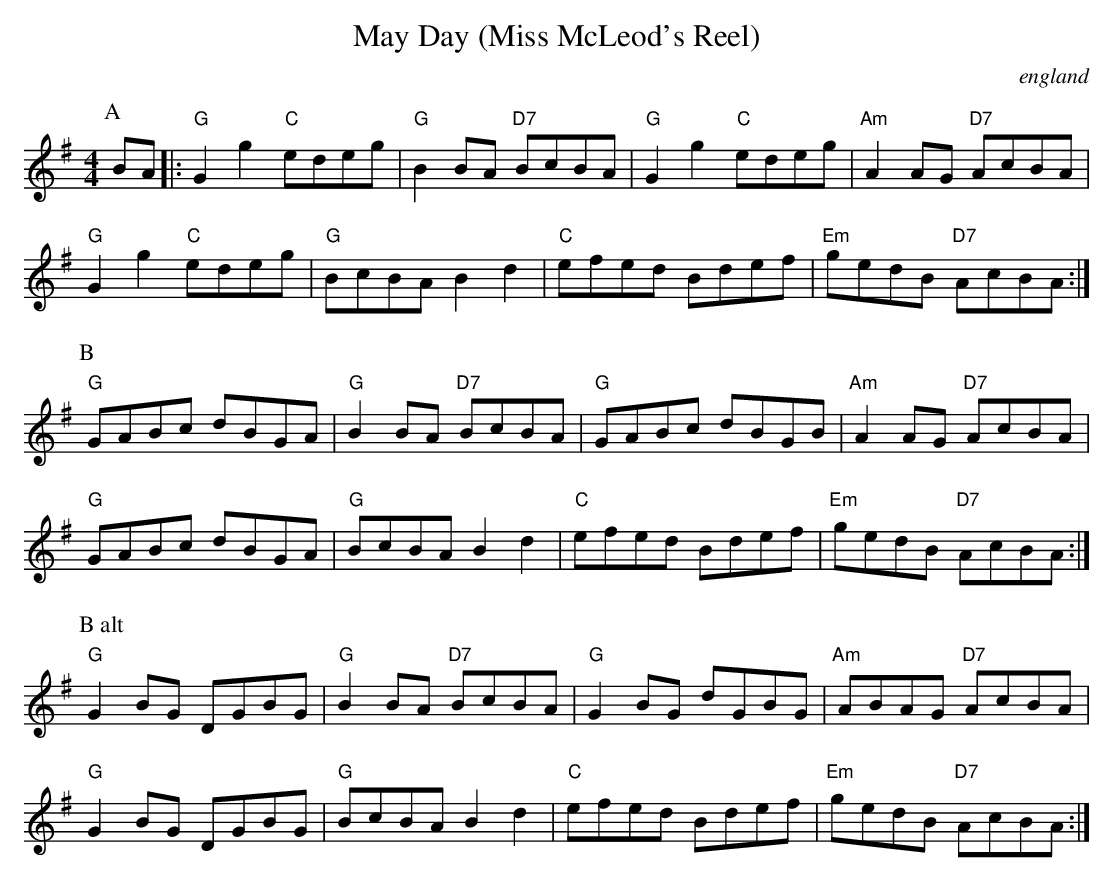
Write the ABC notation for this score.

X:1
T:May Day (Miss McLeod's Reel)
O:england
M:4/4
L:1/4
K:G
P:A
B/2A/2|:"G"Gg "C"e/2d/2e/2g/2|"G"BB/2A/2 "D7"B/2c/2B/2A/2|\
"G"Gg "C"e/2d/2e/2g/2|"Am"AA/2G/2 "D7"A/2c/2B/2A/2|
"G"Gg "C"e/2d/2e/2g/2|"G"B/2c/2B/2A/2 Bd|"C"e/2f/2e/2d/2 B/2d/2e/2f/2|\
"Em"g/2e/2d/2B/2 "D7"A/2c/2B/2A/2:|
P:B
"G"G/2A/2B/2c/2 d/2B/2G/2A/2|"G"BB/2A/2 "D7"B/2c/2B/2A/2|\
"G"G/2A/2B/2c/2 d/2B/2G/2B/2|"Am"AA/2G/2 "D7"A/2c/2B/2A/2|
"G"G/2A/2B/2c/2 d/2B/2G/2A/2|"G"B/2c/2B/2A/2 Bd|"C"e/2f/2e/2d/2 B/2d/2e/2f/2|\
"Em"g/2e/2d/2B/2 "D7"A/2c/2B/2A/2:|
P:B alt
"G"GB/2G/2 D/2G/2B/2G/2|"G"BB/2A/2 "D7"B/2c/2B/2A/2|"G"GB/2G/2 d/2G/2B/2G/2|\
"Am"A/2B/2A/2G/2 "D7"A/2c/2B/2A/2|
"G"GB/2G/2 D/2G/2B/2G/2|"G"B/2c/2B/2A/2 Bd|"C"e/2f/2e/2d/2 B/2d/2e/2f/2|\
"Em"g/2e/2d/2B/2 "D7"A/2c/2B/2A/2:|
